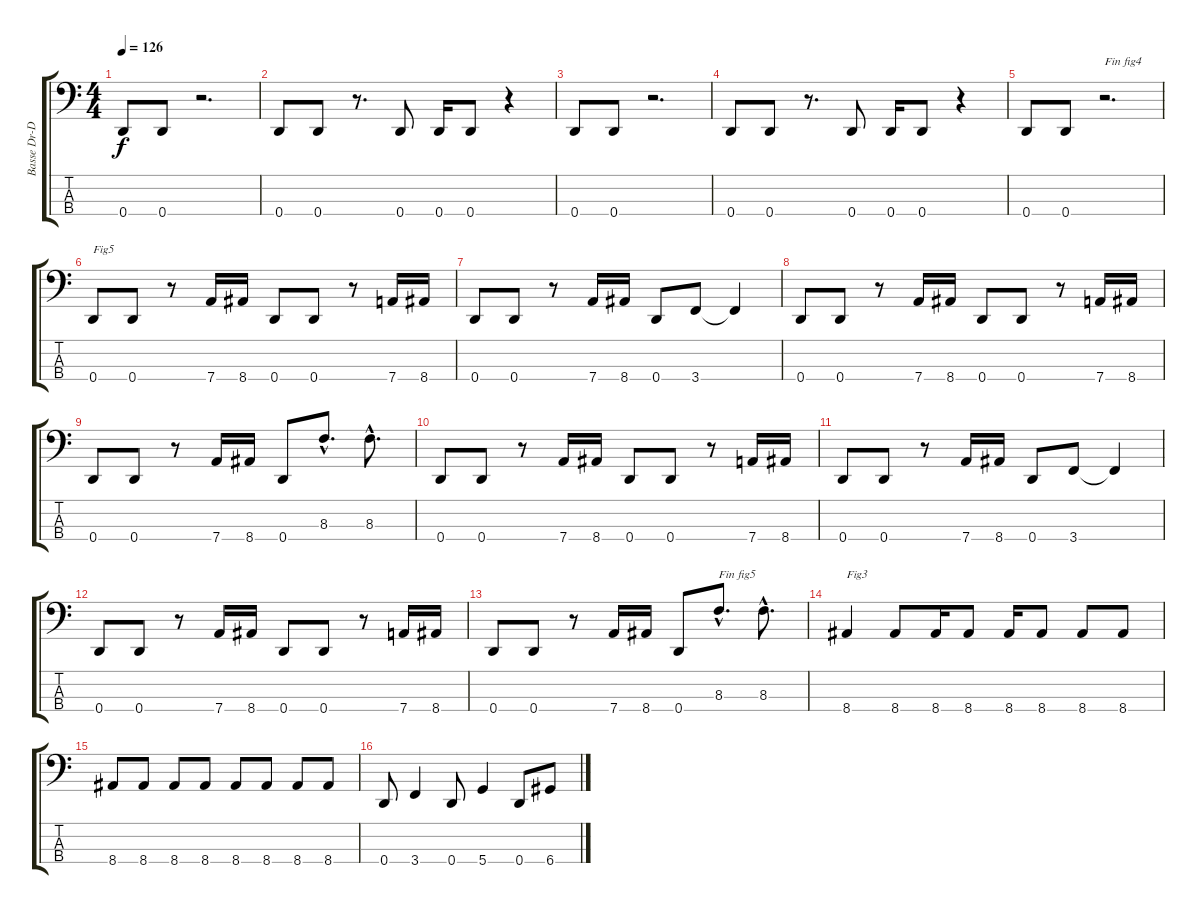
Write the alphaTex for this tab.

\track ("Basse Dr-D" "Basse Dr-D") {instrument electricbasspick}
\staff {score tabs}
\tuning (G2 D2 A1 D1) {hide}
\ts (4 4)
\tempo 126
\clef f4
\ks c
0.4.8{dy f} 0.4.8 r.2{d} |
0.4.8 0.4.8 r.8{d} 0.4.8 0.4.16 0.4.8 r.4 |
0.4.8 0.4.8 r.2{d} |
0.4.8 0.4.8 r.8{d} 0.4.8 0.4.16 0.4.8 r.4 |
0.4.8 0.4.8 r.2{d txt "Fin fig4"} |
0.4.8{txt "Fig5"} 0.4.8 r.8 7.4.16 8.4.16 0.4.8 0.4.8 r.8 7.4.16 8.4.16 |
0.4.8 0.4.8 r.8 7.4.16 8.4.16 0.4.8 3.4.8 3.4{t}.4 |
0.4.8 0.4.8 r.8 7.4.16 8.4.16 0.4.8 0.4.8 r.8 7.4.16 8.4.16 |
0.4.8 0.4.8 r.8 7.4.16 8.4.16 0.4.8 8.3{hac}.8{d} 8.3{hac}.8{d} |
0.4.8 0.4.8 r.8 7.4.16 8.4.16 0.4.8 0.4.8 r.8 7.4.16 8.4.16 |
0.4.8 0.4.8 r.8 7.4.16 8.4.16 0.4.8 3.4.8 3.4{t}.4 |
0.4.8 0.4.8 r.8 7.4.16 8.4.16 0.4.8 0.4.8 r.8 7.4.16 8.4.16 |
0.4.8 0.4.8 r.8 7.4.16 8.4.16 0.4.8 8.3{hac}.8{d txt "Fin fig5"} 8.3{hac}.8{d} |
8.4.4{txt "Fig3"} 8.4.8 8.4.16 8.4.8 8.4.16 8.4.8 8.4.8 8.4.8 |
8.4.8 8.4.8 8.4.8 8.4.8 8.4.8 8.4.8 8.4.8 8.4.8 |
0.4.8 3.4.4 0.4.8 5.4.4 0.4.8 6.4.8
